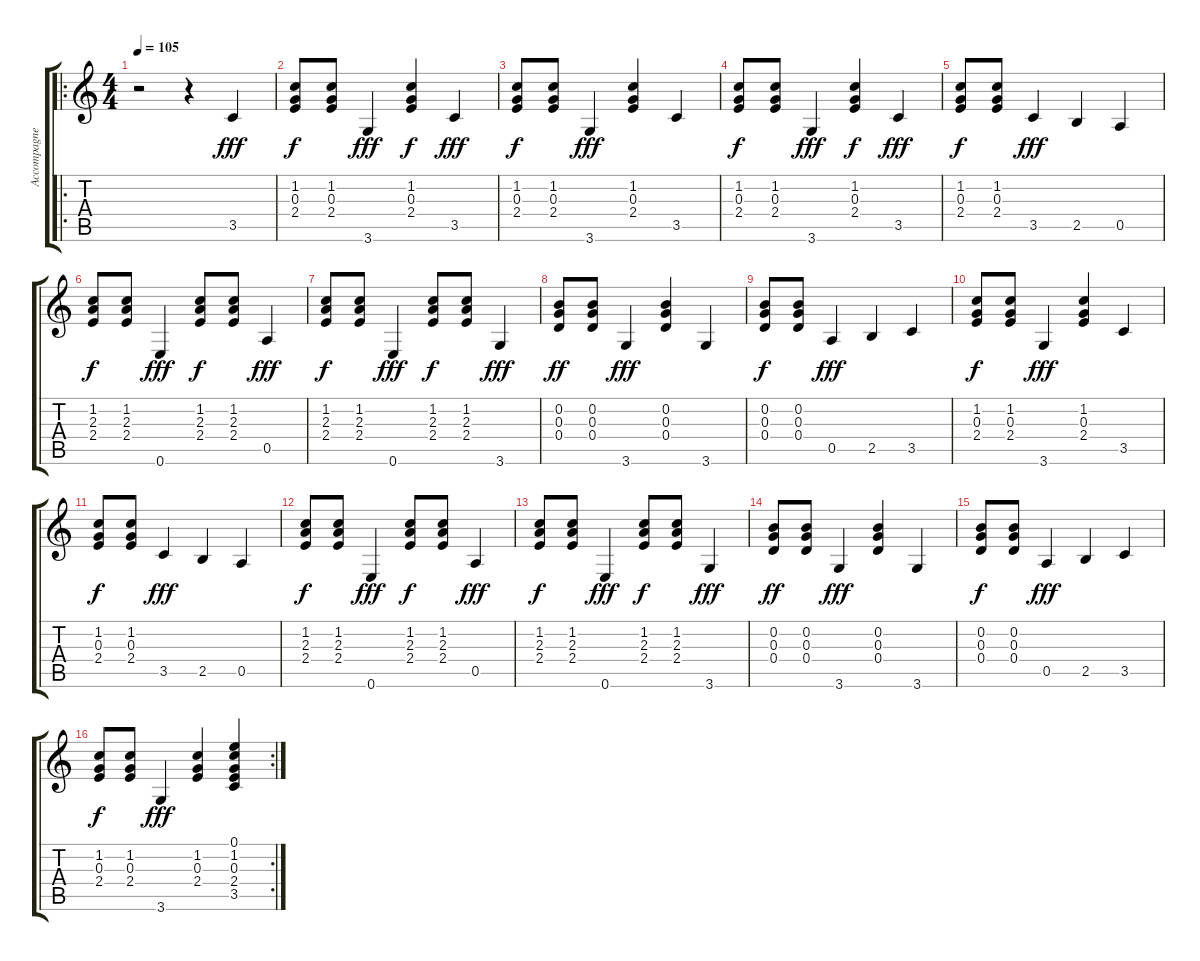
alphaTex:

\track ("Accompagnement guitare" "Accompagne") {instrument acousticguitarnylon}
\staff {score tabs}
\tuning (E4 B3 G3 D3 A2 E2) {hide}
\ro
\ts (4 4)
\tempo 105
\clef g2
\ks c
r.2{dy fff} r.4 3.5.4 |
(1.2 0.3 2.4).8{dy f} (1.2 0.3 2.4).8 3.6.4{dy fff} (1.2 0.3 2.4).4{dy f} 3.5.4{dy fff} |
(1.2 0.3 2.4).8{dy f} (1.2 0.3 2.4).8 3.6.4{dy fff} (1.2 0.3 2.4).4 3.5.4 |
(1.2 0.3 2.4).8{dy f} (1.2 0.3 2.4).8 3.6.4{dy fff} (1.2 0.3 2.4).4{dy f} 3.5.4{dy fff} |
(1.2 0.3 2.4).8{dy f} (1.2 0.3 2.4).8 3.5.4{dy fff} 2.5.4 0.5.4 |
(1.2 2.3 2.4).8{dy f} (1.2 2.3 2.4).8 0.6.4{dy fff} (1.2 2.3 2.4).8{dy f} (1.2 2.3 2.4).8 0.5.4{dy fff} |
(1.2 2.3 2.4).8{dy f} (1.2 2.3 2.4).8 0.6.4{dy fff} (1.2 2.3 2.4).8{dy f} (1.2 2.3 2.4).8 3.6.4{dy fff} |
(0.2 0.3 0.4).8{dy ff} (0.2 0.3 0.4).8 3.6.4{dy fff} (0.2 0.3 0.4).4 3.6.4 |
(0.2 0.3 0.4).8{dy f} (0.2 0.3 0.4).8 0.5.4{dy fff} 2.5.4 3.5.4 |
(1.2 0.3 2.4).8{dy f} (1.2 0.3 2.4).8 3.6.4{dy fff} (1.2 0.3 2.4).4 3.5.4 |
(1.2 0.3 2.4).8{dy f} (1.2 0.3 2.4).8 3.5.4{dy fff} 2.5.4 0.5.4 |
(1.2 2.3 2.4).8{dy f} (1.2 2.3 2.4).8 0.6.4{dy fff} (1.2 2.3 2.4).8{dy f} (1.2 2.3 2.4).8 0.5.4{dy fff} |
(1.2 2.3 2.4).8{dy f} (1.2 2.3 2.4).8 0.6.4{dy fff} (1.2 2.3 2.4).8{dy f} (1.2 2.3 2.4).8 3.6.4{dy fff} |
(0.2 0.3 0.4).8{dy ff} (0.2 0.3 0.4).8 3.6.4{dy fff} (0.2 0.3 0.4).4 3.6.4 |
(0.2 0.3 0.4).8{dy f} (0.2 0.3 0.4).8 0.5.4{dy fff} 2.5.4 3.5.4 |
\rc 2
(1.2 0.3 2.4).8{dy f} (1.2 0.3 2.4).8 3.6.4{dy fff} (1.2 0.3 2.4).4 (0.1 1.2 0.3 2.4 3.5).4
